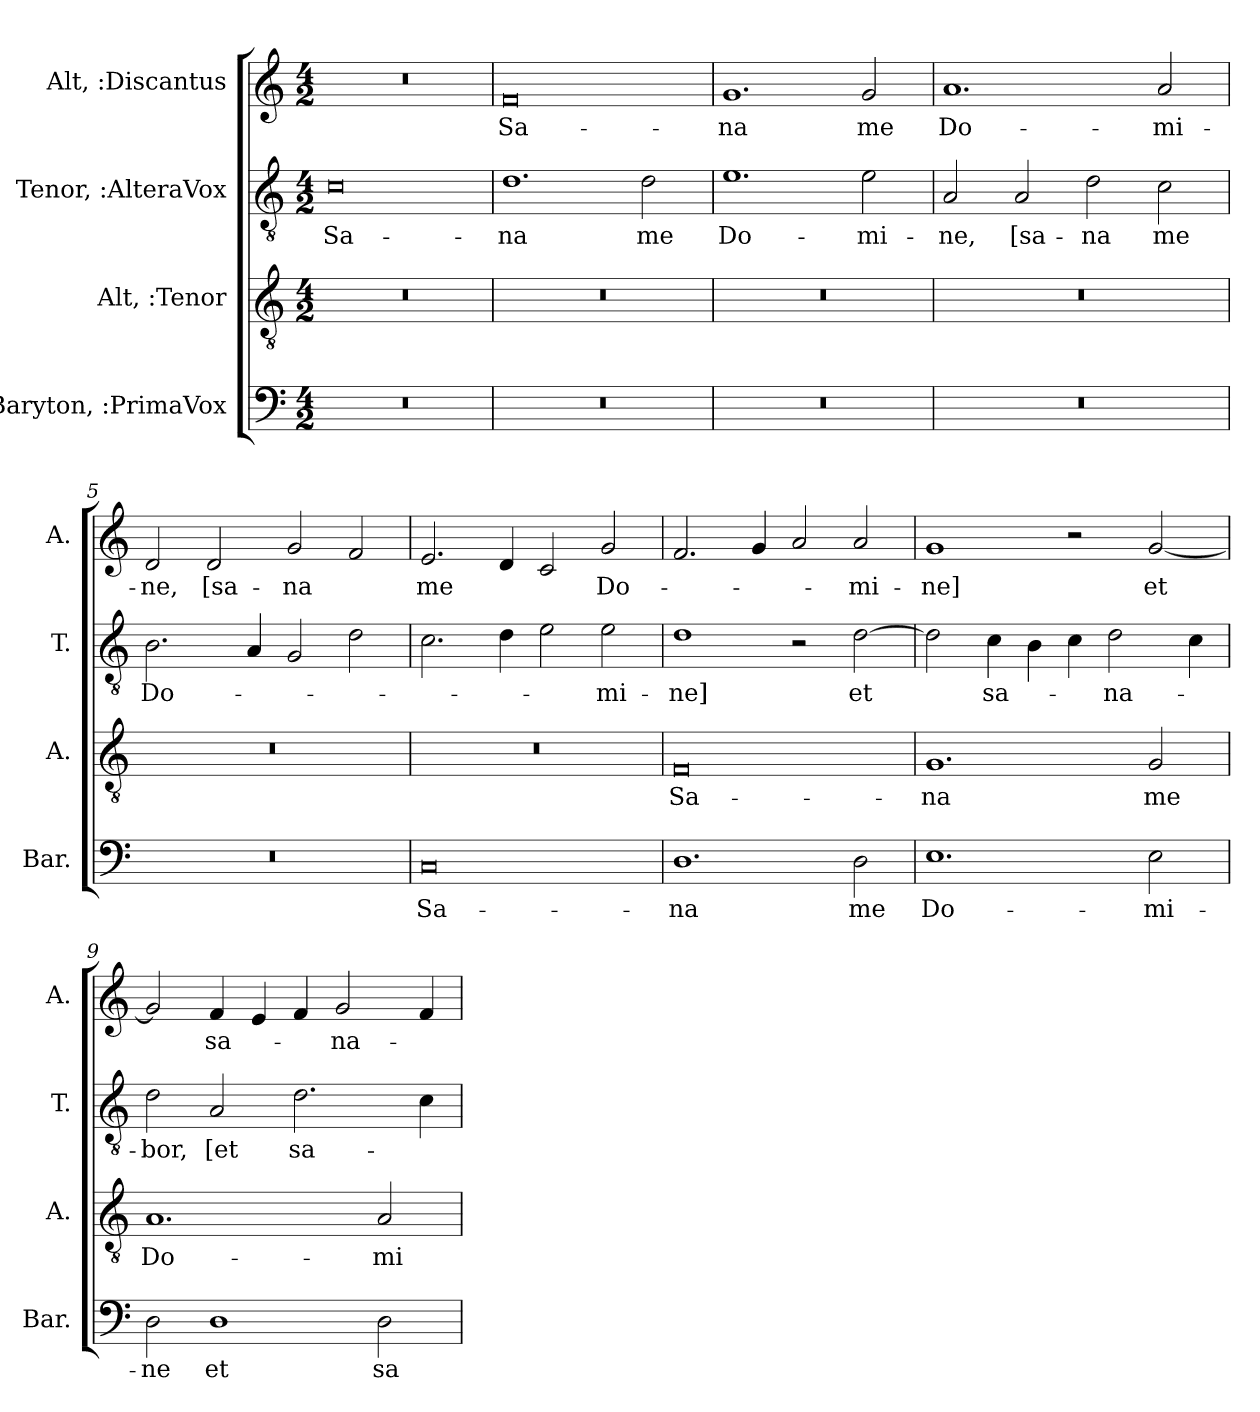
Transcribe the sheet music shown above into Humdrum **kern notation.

**kern	**text	**kern	**text	**kern	**text	**kern	**text
*part4	*part4	*part3	*part3	*part2	*part2	*part1	*part1
*staff4	*staff4	*staff3	*staff3	*staff2	*staff2	*staff1	*staff1
*I"Baryton, :PrimaVox	*	*I"Alt, :Tenor	*	*I"Tenor, :AlteraVox	*	*I"Alt, :Discantus	*
*I'Bar.	*	*I'A.	*	*I'T.	*	*I'A.	*
*clefF4	*	*clefGv2	*	*clefGv2	*	*clefG2	*
*k[]	*	*k[]	*	*k[]	*	*k[]	*
*M4/2	*	*M4/2	*	*M4/2	*	*M4/2	*
*MM320	*	*MM320	*	*MM320	*	*MM320	*
=1	=1	=1	=1	=1	=1	=1	=1
!	!	!	!	!	!LO:LY:b	!	!
0r	.	0r	.	0c	Sa-	0r	.
=2	=2	=2	=2	=2	=2	=2	=2
!	!	!	!	!	!LO:LY:b	!	!LO:LY:b
0r	.	0r	.	1.d	-na	0f	Sa-
!	!	!	!	!	!LO:LY:b	!	!
.	.	.	.	2d\	me	.	.
=3	=3	=3	=3	=3	=3	=3	=3
!	!	!	!	!	!LO:LY:b	!	!LO:LY:b
0r	.	0r	.	1.e	Do-	1.g	-na
!	!	!	!	!	!LO:LY:b	!	!LO:LY:b
.	.	.	.	2e\	-mi-	2g/	me
=4	=4	=4	=4	=4	=4	=4	=4
!	!	!	!	!	!LO:LY:b	!	!LO:LY:b
0r	.	0r	.	2A/	-ne,	1.a	Do-
!	!	!	!	!	!LO:LY:b	!	!
.	.	.	.	2A/	[sa-	.	.
!	!	!	!	!	!LO:LY:b	!	!
.	.	.	.	2d\	-na	.	.
!	!	!	!	!	!LO:LY:b	!	!LO:LY:b
.	.	.	.	2c\	me	2a/	-mi-
=5	=5	=5	=5	=5	=5	=5	=5
!	!	!	!	!	!LO:LY:b	!	!LO:LY:b
0r	.	0r	.	2.B\	Do-	2d/	-ne,
!	!	!	!	!	!	!	!LO:LY:b
.	.	.	.	.	.	2d/	[sa-
.	.	.	.	4A/	.	.	.
!	!	!	!	!	!	!	!LO:LY:b
.	.	.	.	2G/	.	2g/	-na
.	.	.	.	2d\	.	2f/	.
=6	=6	=6	=6	=6	=6	=6	=6
!	!LO:LY:b	!	!	!	!	!	!LO:LY:b
0C	Sa-	0r	.	2.c\	.	2.e/	me
.	.	.	.	4d\	.	4d/	.
.	.	.	.	2e\	.	2c/	.
!	!	!	!	!	!LO:LY:b	!	!LO:LY:b
.	.	.	.	2e\	-mi-	2g/	Do-
!!LO:LB:g=z
=7	=7	=7	=7	=7	=7	=7	=7
!	!LO:LY:b	!	!LO:LY:b	!	!LO:LY:b	!	!
1.D	-na	0F	Sa-	1d	-ne]	2.f/	.
.	.	.	.	.	.	4g/	.
.	.	.	.	2r	.	2a/	.
!	!LO:LY:b	!	!	!	!LO:LY:b	!	!LO:LY:b
2D\	me	.	.	[2d\	et	2a/	-mi-
=8	=8	=8	=8	=8	=8	=8	=8
!	!LO:LY:b	!	!LO:LY:b	!	!	!	!LO:LY:b
1.E	Do-	1.G	-na	2d\]	.	1g	-ne]
!	!	!	!	!	!LO:LY:b	!	!
.	.	.	.	4c\	sa-	.	.
.	.	.	.	4B\	.	.	.
.	.	.	.	4c\	.	2r	.
!	!	!	!	!	!LO:LY:b	!	!
.	.	.	.	2d\	-na-	.	.
!	!LO:LY:b	!	!LO:LY:b	!	!	!	!LO:LY:b
2E\	-mi-	2G/	me	.	.	[2g/	-et
.	.	.	.	4c\	.	.	.
=9	=9	=9	=9	=9	=9	=9	=9
!	!LO:LY:b	!	!LO:LY:b	!	!LO:LY:b	!	!
2D\	-ne	1.A	Do-	2d\	-bor,	2g/]	.
!	!LO:LY:b	!	!	!	!LO:LY:b	!	!LO:LY:b
1D	et	.	.	2A/	[et	4f/	sa-
.	.	.	.	.	.	4e/	.
!	!	!	!	!	!LO:LY:b	!	!
.	.	.	.	2.d\	sa-	4f/	.
!	!	!	!	!	!	!	!LO:LY:b
.	.	.	.	.	.	2g/	-na-
!	!LO:LY:b	!	!LO:LY:b	!	!	!	!
2D\	sa-	2A/	-mi-	.	.	.	.
.	.	.	.	4c\	.	4f/	.
=	=	=	=	=	=	=	=
*-	*-	*-	*-	*-	*-	*-	*-
